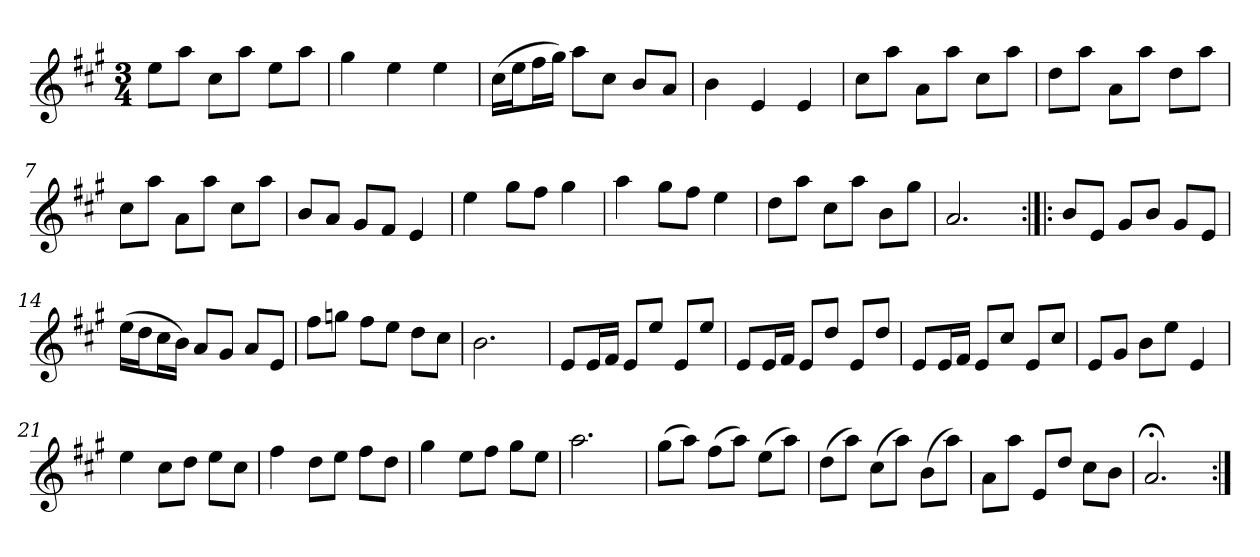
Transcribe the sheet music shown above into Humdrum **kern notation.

**kern
*part1
*staff1
*clefG2
*k[f#c#g#]
*A:
*M3/4
*MM120
=1
8ee\L
8aa\J
8cc#\L
8aa\J
8ee\L
8aa\J
=2
4gg#
4ee
4ee
=3
(16cc#\LL
16ee\J
16ff#\L
16gg#\JJ)
8aa\L
8cc#\J
8b/L
8a/J
=4
4b
4e
4e
=5
8cc#\L
8aa\J
8a\L
8aa\J
8cc#\L
8aa\J
=6
8dd\L
8aa\J
8a\L
8aa\J
8dd\L
8aa\J
=7
8cc#\L
8aa\J
8a\L
8aa\J
8cc#\L
8aa\J
=8
8b/L
8a/J
8g#/L
8f#/J
4e
=9
4ee
8gg#\L
8ff#\J
4gg#
=10
4aa
8gg#\L
8ff#\J
4ee
=11
8dd\L
8aa\J
8cc#\L
8aa\J
8b\L
8gg#\J
=12
2.a
=13:|!|:
8b/L
8e/J
8g#/L
8b/J
8g#/L
8e/J
=14
(16ee\LL
16dd\J
16cc#\L
16b\JJ)
8a/L
8g#/J
8a/L
8e/J
=15
8ff#\L
8ggn\J
8ff#\L
8ee\J
8dd\L
8cc#\J
=16
2.b
=17
8e/L
16e/L
16f#/JJ
8e/L
8ee/J
8e/L
8ee/J
=18
8e/L
16e/L
16f#/JJ
8e/L
8dd/J
8e/L
8dd/J
=19
8e/L
16e/L
16f#/JJ
8e/L
8cc#/J
8e/L
8cc#/J
=20
8e/L
8g#/J
8b\L
8ee\J
4e
=21
4ee
8cc#\L
8dd\J
8ee\L
8cc#\J
=22
4ff#
8dd\L
8ee\J
8ff#\L
8dd\J
=23
4gg#
8ee\L
8ff#\J
8gg#\L
8ee\J
=24
2.aa
=25
(8gg#\L
8aa\J)
(8ff#\L
8aa\J)
(8ee\L
8aa\J)
=26
(8dd\L
8aa\J)
(8cc#\L
8aa\J)
(8b\L
8aa\J)
=27
8a\L
8aa\J
8e/L
8dd/J
8cc#\L
8b\J
=28
2.a;<
=:|!
*-
